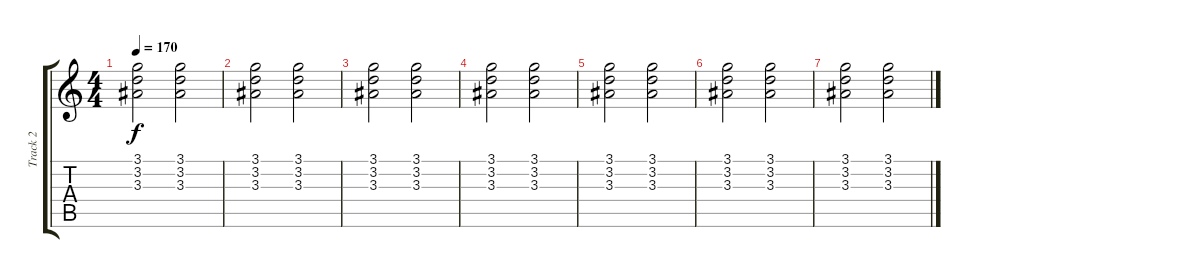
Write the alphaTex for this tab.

\track ("Track 2" "Track 2") {instrument electricguitarclean}
\staff {score tabs}
\tuning (E4 B3 G3 D3 A2 E2) {hide}
\ts (4 4)
\tempo 170
\clef g2
\ks c
(3.1 3.2 3.3).2{dy f} (3.1 3.2 3.3).2 |
(3.1 3.2 3.3).2 (3.1 3.2 3.3).2 |
(3.1 3.2 3.3).2 (3.1 3.2 3.3).2 |
(3.1 3.2 3.3).2 (3.1 3.2 3.3).2 |
(3.1 3.2 3.3).2 (3.1 3.2 3.3).2 |
(3.1 3.2 3.3).2 (3.1 3.2 3.3).2 |
(3.1 3.2 3.3).2 (3.1 3.2 3.3).2
